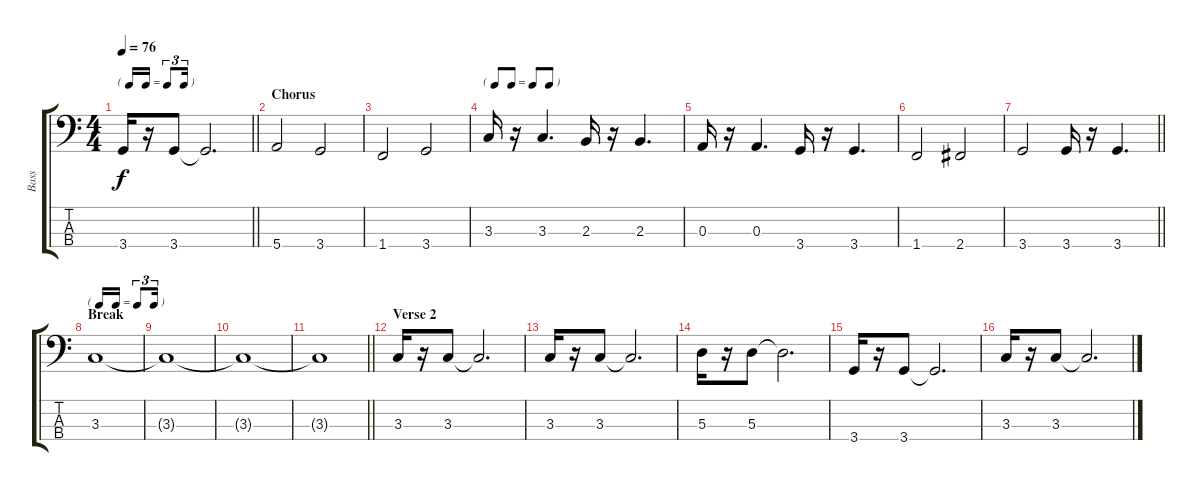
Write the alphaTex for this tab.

\track ("Bass" "Bass") {instrument acousticbass}
\staff {score tabs}
\tuning (G2 D2 A1 E1) {hide}
\ts (4 4)
\tf triplet16th
\tempo 76
\clef f4
\barLineRight lightlight
\ks c
3.4.16{dy f} r.16 3.4.8 3.4{t}.2{d} |
\section ("" "Chorus")
5.4.2 3.4.2 |
1.4.2 3.4.2 |
\tf none
3.3.16 r.16 3.3.4{d} 2.3.16 r.16 2.3.4{d} |
0.3.16 r.16 0.3.4{d} 3.4.16 r.16 3.4.4{d} |
1.4.2 2.4.2 |
\barLineRight lightlight
3.4.2 3.4.16 r.16 3.4.4{d} |
\tf triplet16th
\section ("" "Break")
3.3.1 |
3.3{t}.1 |
3.3{t}.1 |
\barLineRight lightlight
3.3{t}.1 |
\section ("" "Verse 2")
3.3.16 r.16 3.3.8 3.3{t}.2{d} |
3.3.16 r.16 3.3.8 3.3{t}.2{d} |
5.3.16 r.16 5.3.8 5.3{t}.2{d} |
3.4.16 r.16 3.4.8 3.4{t}.2{d} |
3.3.16 r.16 3.3.8 3.3{t}.2{d}
